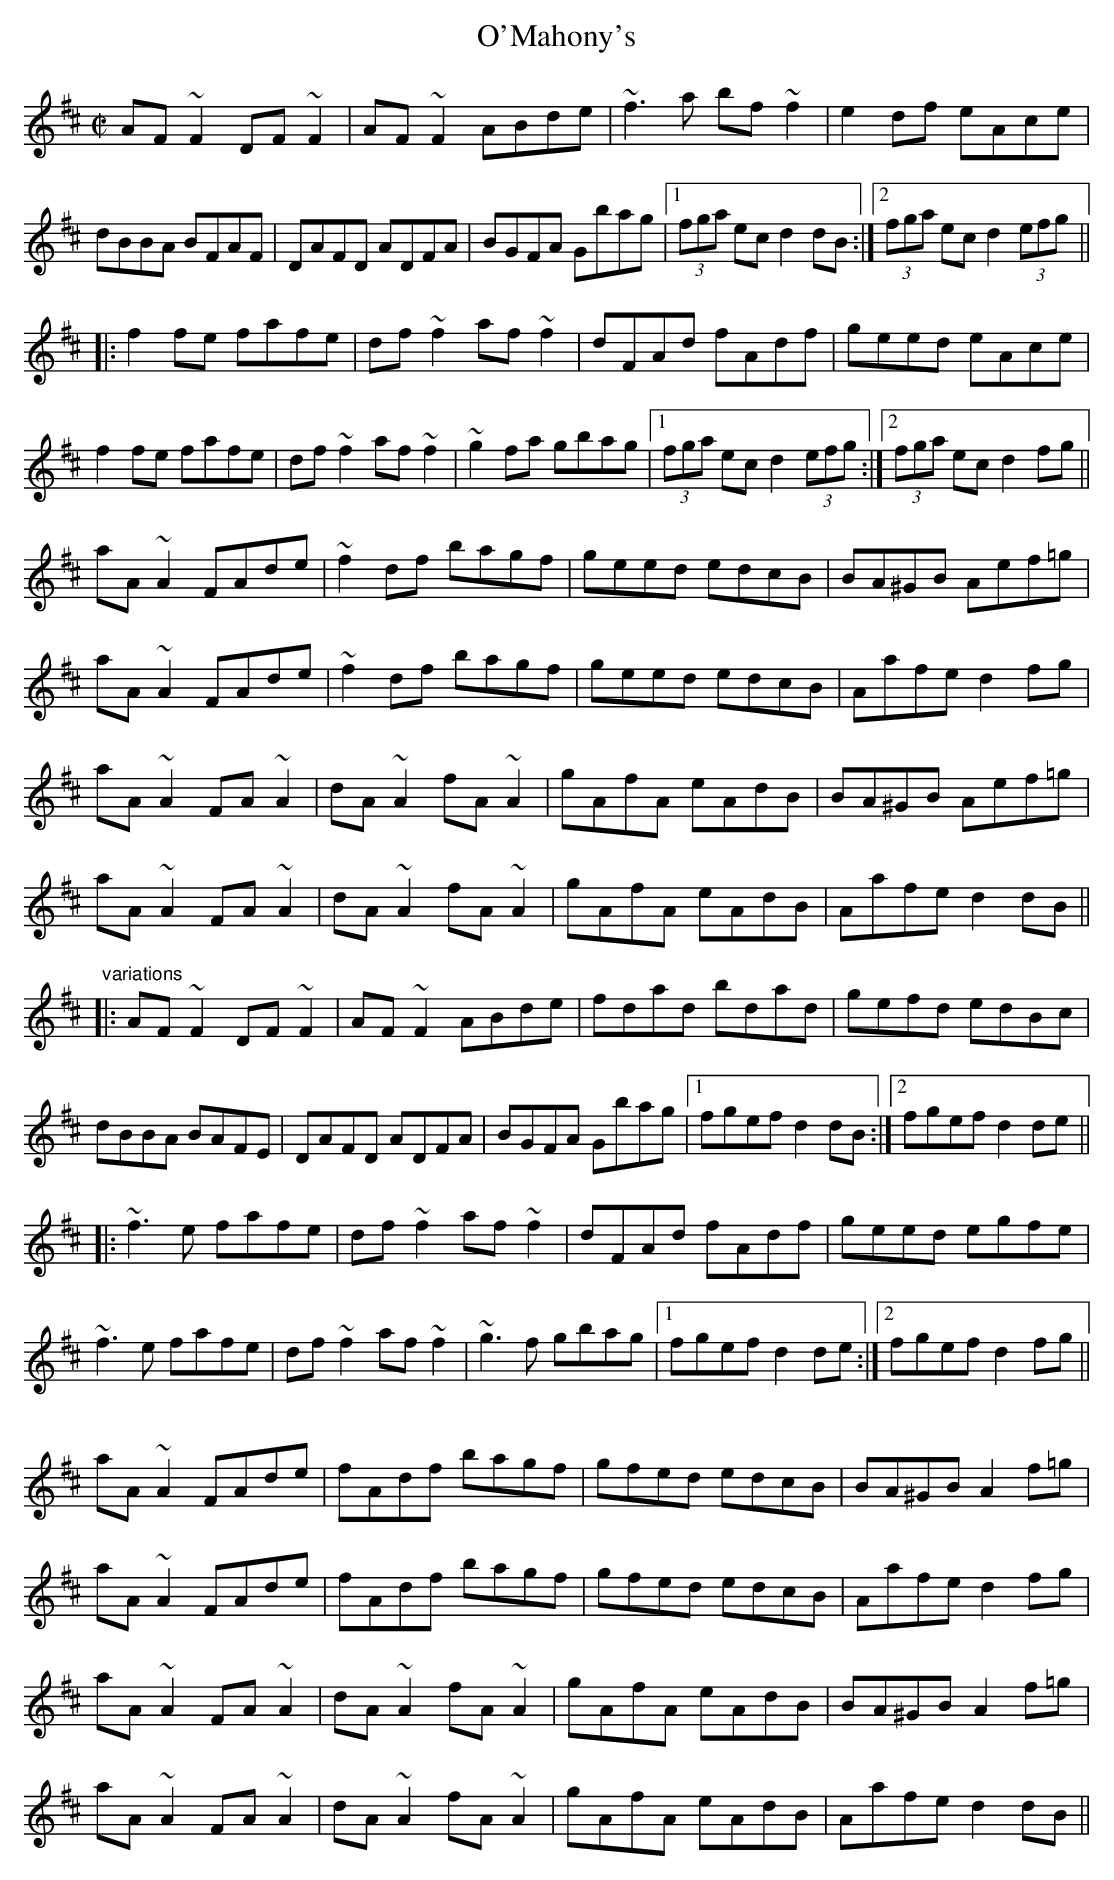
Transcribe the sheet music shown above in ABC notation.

X:1
T:O'Mahony's
M:C|
K:D
AF~F2 DF~F2|AF~F2 ABde|~f3a bf~f2|e2df eAce|
dBBA BFAF|DAFD ADFA|BGFA Gbag|1 (3fga ec d2dB:|2 (3fga ec d2 (3efg||
|:f2fe fafe|df~f2 af~f2|dFAd fAdf|geed eAce|
f2fe fafe|df~f2 af~f2|~g2fa gbag|1 (3fga ec d2 (3efg:|2 (3fga ec d2fg||
aA~A2 FAde|~f2df bagf|geed edcB|BA^GB Aef=g|
aA~A2 FAde|~f2df bagf|geed edcB|Aafe d2fg|
aA~A2 FA~A2|dA~A2 fA~A2|gAfA eAdB|BA^GB Aef=g|
aA~A2 FA~A2|dA~A2 fA~A2|gAfA eAdB|Aafe d2dB||
"variations"
|:AF~F2 DF~F2|AF~F2 ABde|fdad bdad|gefd edBc|
dBBA BAFE|DAFD ADFA|BGFA Gbag|1 fgef d2dB:|2 fgef d2de||
|:~f3e fafe|df~f2 af~f2|dFAd fAdf|geed egfe|
~f3e fafe|df~f2 af~f2|~g3f gbag|1 fgef d2de:|2 fgef d2fg||
aA~A2 FAde|fAdf bagf|gfed edcB|BA^GB A2f=g|
aA~A2 FAde|fAdf bagf|gfed edcB|Aafe d2fg|
aA~A2 FA~A2|dA~A2 fA~A2|gAfA eAdB|BA^GB A2f=g|
aA~A2 FA~A2|dA~A2 fA~A2|gAfA eAdB|Aafe d2dB||
